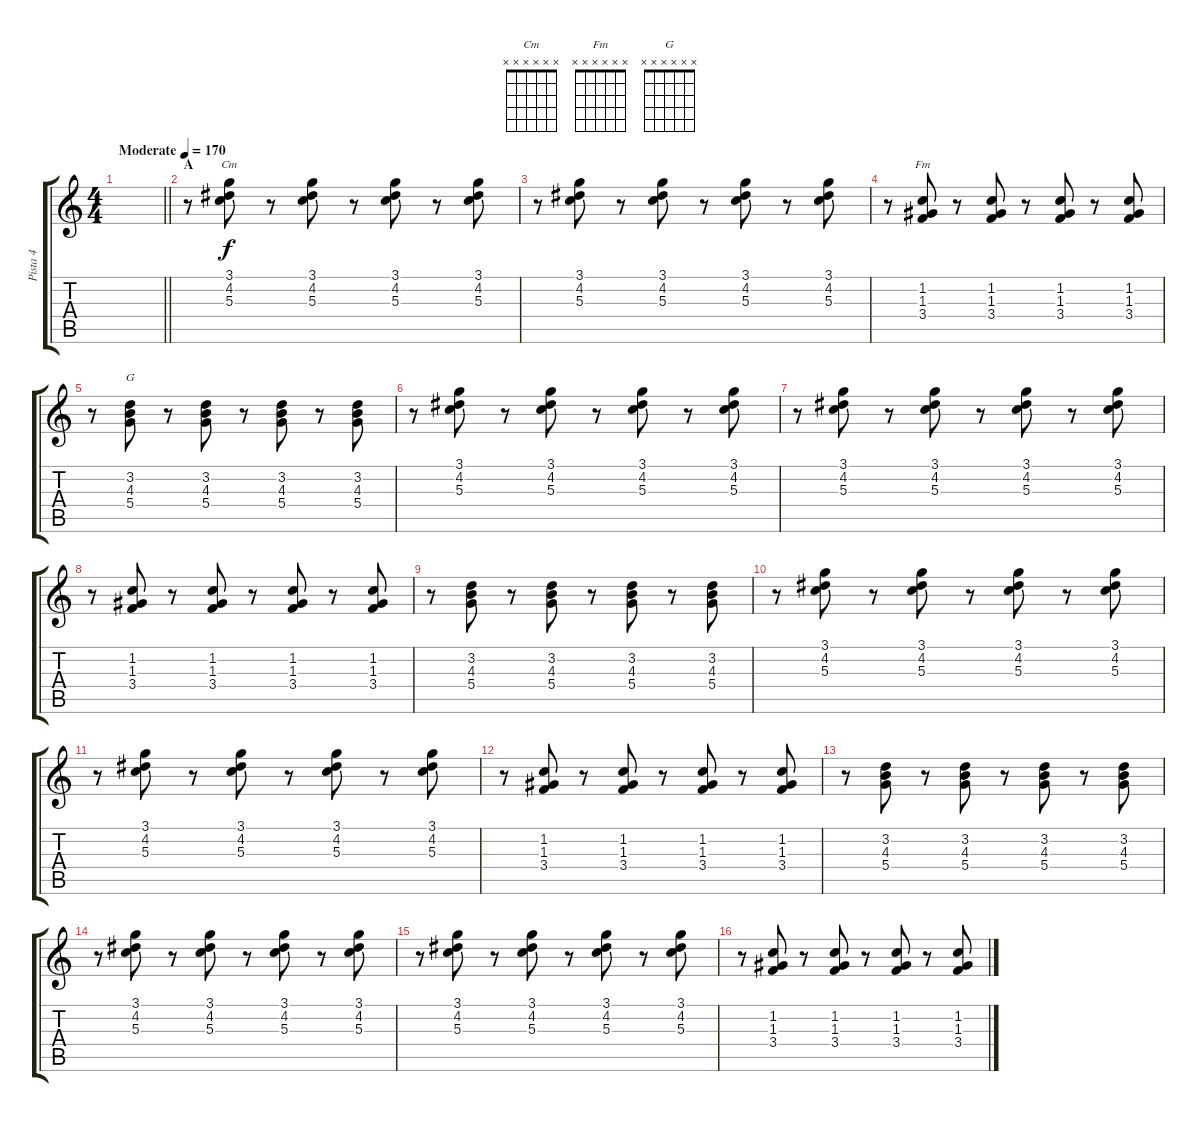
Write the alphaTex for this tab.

\track ("Pista 4" "Pista 4") {instrument overdrivenguitar}
\staff {score tabs}
\tuning (E4 B3 G3 D3 A2 E2) {hide}
\chord ("Cm" x x x x x x)
\chord ("Fm" x x x x x x)
\chord ("G" x x x x x x)
\ts (4 4)
\tempo (170 "Moderate")
\clef g2
\barLineRight lightlight
\ks c
|
\section ("" "A")
r.8 (3.1 4.2 5.3).8{ch "Cm"} r.8 (3.1 4.2 5.3).8 r.8 (3.1 4.2 5.3).8 r.8 (3.1 4.2 5.3).8 |
r.8 (3.1 4.2 5.3).8 r.8 (3.1 4.2 5.3).8 r.8 (3.1 4.2 5.3).8 r.8 (3.1 4.2 5.3).8 |
r.8 (1.2 1.3 3.4).8{ch "Fm"} r.8 (1.2 1.3 3.4).8 r.8 (1.2 1.3 3.4).8 r.8 (1.2 1.3 3.4).8 |
r.8 (3.2 4.3 5.4).8{ch "G"} r.8 (3.2 4.3 5.4).8 r.8 (3.2 4.3 5.4).8 r.8 (3.2 4.3 5.4).8 |
r.8 (3.1 4.2 5.3).8 r.8 (3.1 4.2 5.3).8 r.8 (3.1 4.2 5.3).8 r.8 (3.1 4.2 5.3).8 |
r.8 (3.1 4.2 5.3).8 r.8 (3.1 4.2 5.3).8 r.8 (3.1 4.2 5.3).8 r.8 (3.1 4.2 5.3).8 |
r.8 (1.2 1.3 3.4).8 r.8 (1.2 1.3 3.4).8 r.8 (1.2 1.3 3.4).8 r.8 (1.2 1.3 3.4).8 |
r.8 (3.2 4.3 5.4).8 r.8 (3.2 4.3 5.4).8 r.8 (3.2 4.3 5.4).8 r.8 (3.2 4.3 5.4).8 |
r.8 (3.1 4.2 5.3).8 r.8 (3.1 4.2 5.3).8 r.8 (3.1 4.2 5.3).8 r.8 (3.1 4.2 5.3).8 |
r.8 (3.1 4.2 5.3).8 r.8 (3.1 4.2 5.3).8 r.8 (3.1 4.2 5.3).8 r.8 (3.1 4.2 5.3).8 |
r.8 (1.2 1.3 3.4).8 r.8 (1.2 1.3 3.4).8 r.8 (1.2 1.3 3.4).8 r.8 (1.2 1.3 3.4).8 |
r.8 (3.2 4.3 5.4).8 r.8 (3.2 4.3 5.4).8 r.8 (3.2 4.3 5.4).8 r.8 (3.2 4.3 5.4).8 |
r.8 (3.1 4.2 5.3).8 r.8 (3.1 4.2 5.3).8 r.8 (3.1 4.2 5.3).8 r.8 (3.1 4.2 5.3).8 |
r.8 (3.1 4.2 5.3).8 r.8 (3.1 4.2 5.3).8 r.8 (3.1 4.2 5.3).8 r.8 (3.1 4.2 5.3).8 |
r.8 (1.2 1.3 3.4).8 r.8 (1.2 1.3 3.4).8 r.8 (1.2 1.3 3.4).8 r.8 (1.2 1.3 3.4).8
